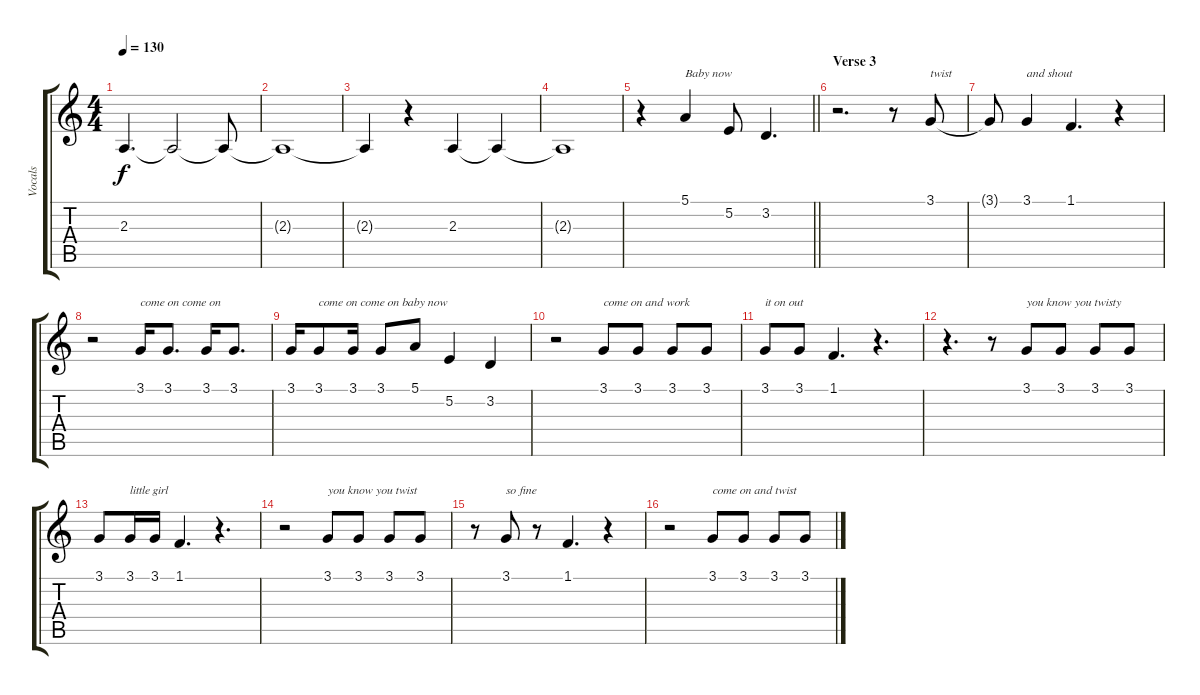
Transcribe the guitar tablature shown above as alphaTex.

\track ("Vocals" "Vocals") {instrument tenorsax}
\staff {score tabs}
\tuning (E4 B3 G3 D3 A2 E2) {hide}
\ts (4 4)
\tempo 130
\clef g2
\ks c
2.3{t}.4{d dy f} 2.3{t}.2{volume 12} 2.3{t}.8 |
2.3{t}.1 |
2.3{t}.4 r.4 2.3.4{volume 16} 2.3{t}.4 |
2.3{t}.1{volume 16} |
\barLineRight lightlight
r.4 5.1.4{txt "Baby now"} 5.2.8 3.2.4{d} |
\section ("" "Verse 3")
r.2{d} r.8 3.1.8{txt "twist"} |
3.1{t}.8 3.1.4{txt "and shout"} 1.1.4{d} r.4 |
r.2 3.1.16{txt "come on come on"} 3.1.8{d} 3.1.16 3.1.8{d} |
3.1.16 3.1.8{txt "come on come on baby now"} 3.1.16 3.1.8 5.1.8 5.2.4 3.2.4 |
r.2 3.1.8{txt "come on and work"} 3.1.8 3.1.8 3.1.8 |
3.1.8{txt "it on out"} 3.1.8 1.1.4{d} r.4{d} |
r.4{d} r.8 3.1.8{txt "you know you twisty"} 3.1.8 3.1.8 3.1.8 |
3.1.8 3.1.16{txt "little girl"} 3.1.16 1.1.4{d} r.4{d} |
r.2 3.1.8{txt "you know you twist"} 3.1.8 3.1.8 3.1.8 |
r.8 3.1.8{txt "so fine"} r.8 1.1.4{d} r.4 |
r.2 3.1.8{txt "come on and twist"} 3.1.8 3.1.8 3.1.8
